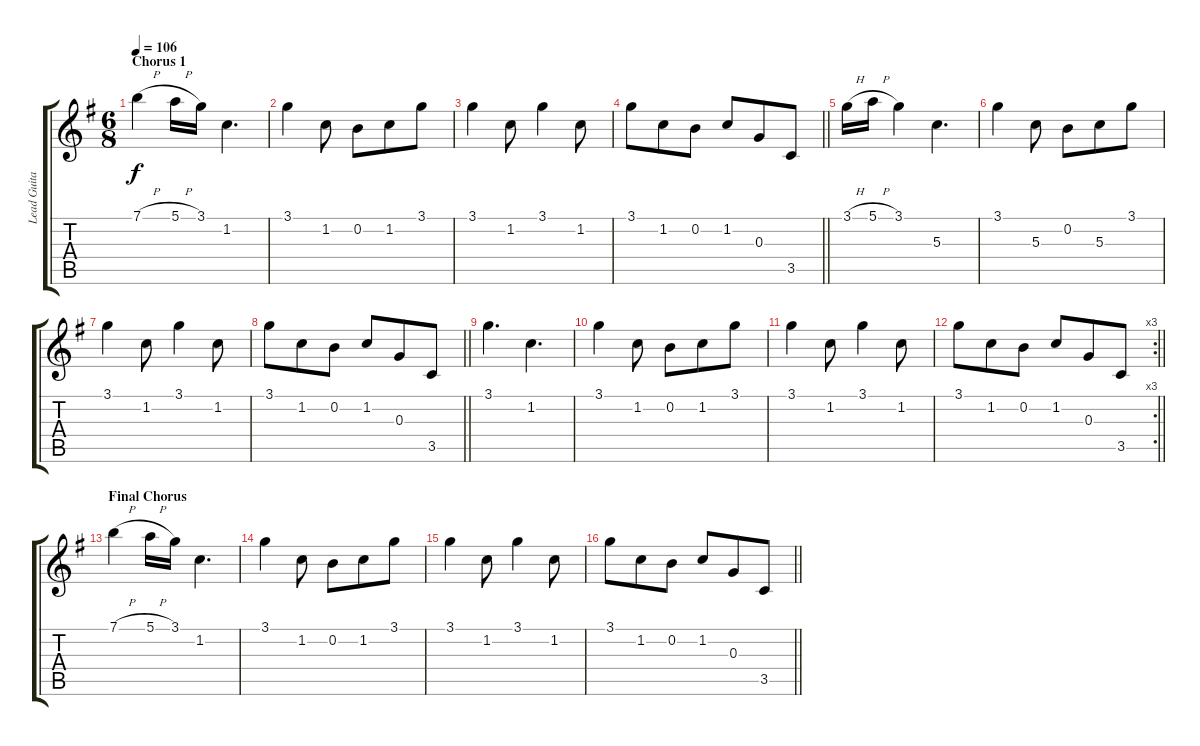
\track ("Lead Guitar" "Lead Guita") {instrument electricguitarclean}
\staff {score tabs}
\tuning (E4 B3 G3 D3 A2 E2) {hide}
\ts (6 8)
\section ("" "Chorus 1")
\tempo 106
\clef g2
\ks g
7.1{h}.4{dy f} 5.1{h}.16 3.1.16 1.2.4{d} |
3.1.4 1.2.8 0.2.8 1.2.8 3.1.8 |
3.1.4 1.2.8 3.1.4 1.2.8 |
\barLineRight lightlight
3.1.8 1.2.8 0.2.8 1.2.8 0.3.8 3.5.8 |
3.1{h}.16 5.1{h}.16 3.1.4 5.3.4{d} |
3.1.4 5.3.8 0.2.8 5.3.8 3.1.8 |
3.1.4 1.2.8 3.1.4 1.2.8 |
\barLineRight lightlight
3.1.8 1.2.8 0.2.8 1.2.8 0.3.8 3.5.8 |
3.1.4{d} 1.2.4{d} |
3.1.4 1.2.8 0.2.8 1.2.8 3.1.8 |
3.1.4 1.2.8 3.1.4 1.2.8 |
\rc 3
\barLineRight lightlight
3.1.8 1.2.8 0.2.8 1.2.8 0.3.8 3.5.8 |
\section ("" "Final Chorus")
7.1{h}.4 5.1{h}.16 3.1.16 1.2.4{d} |
3.1.4 1.2.8 0.2.8 1.2.8 3.1.8 |
3.1.4 1.2.8 3.1.4 1.2.8 |
\barLineRight lightlight
3.1.8 1.2.8 0.2.8 1.2.8 0.3.8 3.5.8
